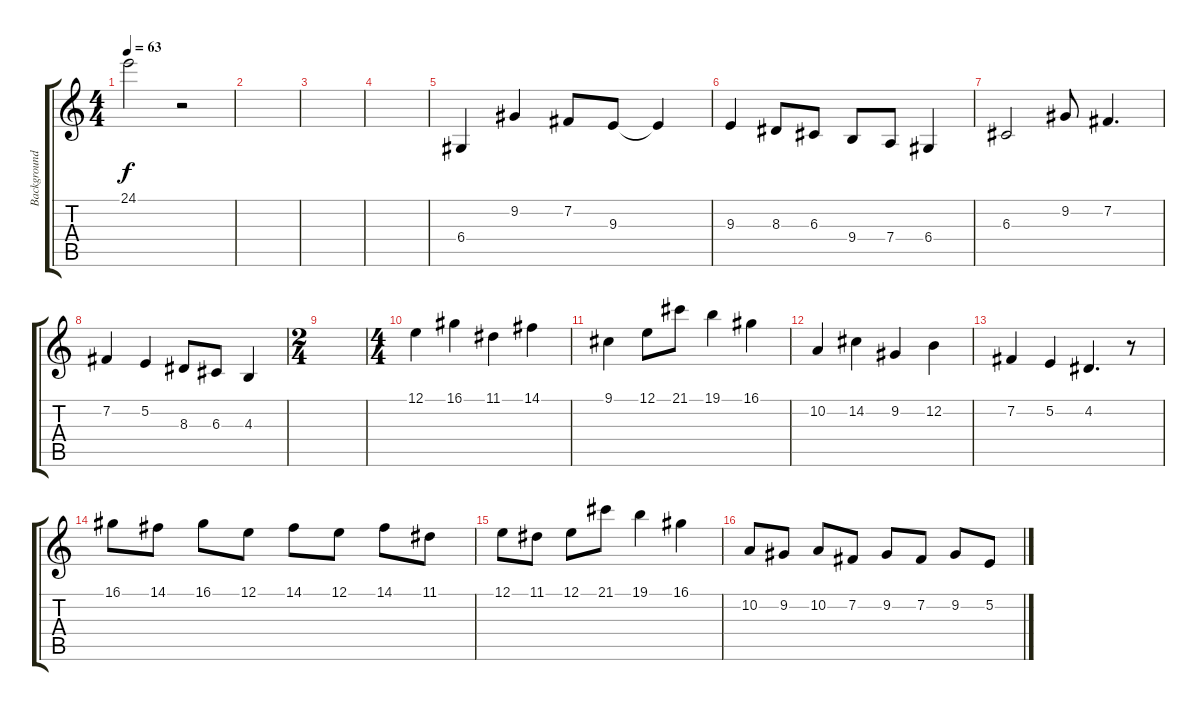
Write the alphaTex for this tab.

\track ("Background" "Background") {instrument stringensemble2}
\staff {score tabs}
\tuning (E4 B3 G3 D3 A2 E2) {hide}
\ts (4 4)
\tempo 63
\clef g2
\ks c
24.1.2{dy f} r.2 |
|
|
|
6.4.4{volume 10 instrument vibraphone} 9.2.4 7.2.8 9.3.8 9.3{t}.4 |
9.3.4 8.3.8 6.3.8 9.4.8 7.4.8 6.4.4 |
6.3.2 9.2.8 7.2.4{d} |
7.2.4 5.2.4 8.3.8 6.3.8 4.3.4 |
\ts (2 4)
|
\ts (4 4)
12.1.4{volume 14 instrument stringensemble2} 16.1.4 11.1.4 14.1.4 |
9.1.4 12.1.8 21.1.8 19.1.4 16.1.4 |
10.2.4 14.2.4 9.2.4 12.2.4 |
7.2.4 5.2.4 4.2.4{d} r.8 |
16.1.8{volume 14 instrument stringensemble1} 14.1.8 16.1.8 12.1.8 14.1.8 12.1.8 14.1.8 11.1.8 |
12.1.8 11.1.8 12.1.8 21.1.8 19.1.4 16.1.4 |
10.2.8 9.2.8 10.2.8 7.2.8 9.2.8 7.2.8 9.2.8 5.2.8
